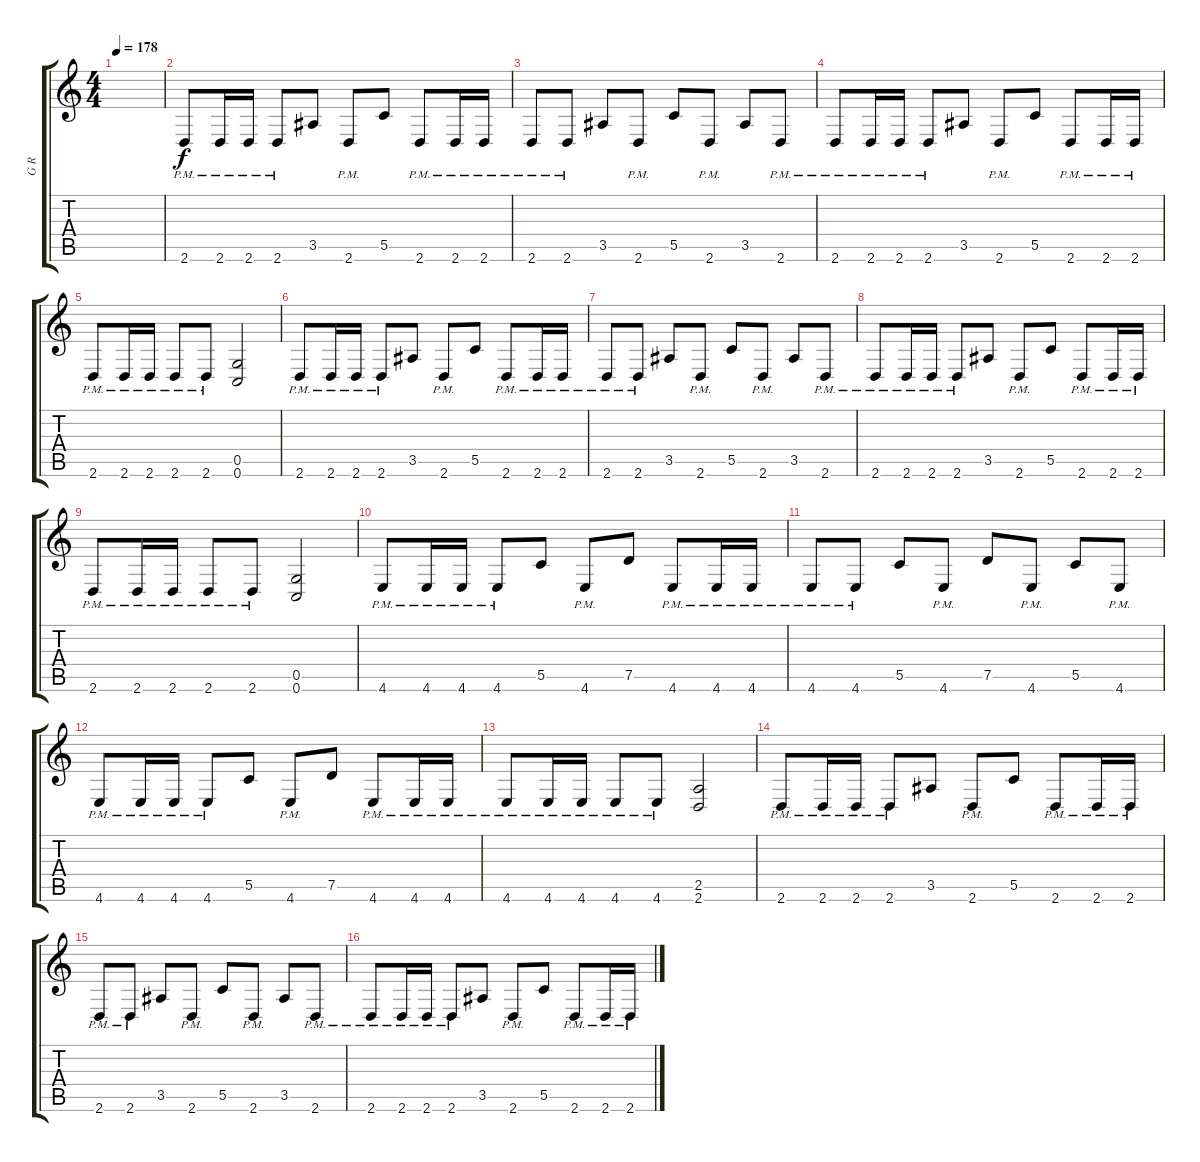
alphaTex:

\track ("G R" "G R") {instrument overdrivenguitar}
\staff {score tabs}
\tuning (D4 A3 F3 C3 G2 C2) {hide}
\ts (4 4)
\tempo 178
\clef g2
\ks c
|
2.6{pm}.8 2.6{pm}.16 2.6{pm}.16 2.6{pm}.8 3.5.8 2.6{pm}.8 5.5.8 2.6{pm}.8 2.6{pm}.16 2.6{pm}.16 |
2.6{pm}.8 2.6{pm}.8 3.5.8 2.6{pm}.8 5.5.8 2.6{pm}.8 3.5.8 2.6{pm}.8 |
2.6{pm}.8 2.6{pm}.16 2.6{pm}.16 2.6{pm}.8 3.5.8 2.6{pm}.8 5.5.8 2.6{pm}.8 2.6{pm}.16 2.6{pm}.16 |
2.6{pm}.8 2.6{pm}.16 2.6{pm}.16 2.6{pm}.8 2.6{pm}.8 (0.5 0.6).2 |
2.6{pm}.8 2.6{pm}.16 2.6{pm}.16 2.6{pm}.8 3.5.8 2.6{pm}.8 5.5.8 2.6{pm}.8 2.6{pm}.16 2.6{pm}.16 |
2.6{pm}.8 2.6{pm}.8 3.5.8 2.6{pm}.8 5.5.8 2.6{pm}.8 3.5.8 2.6{pm}.8 |
2.6{pm}.8 2.6{pm}.16 2.6{pm}.16 2.6{pm}.8 3.5.8 2.6{pm}.8 5.5.8 2.6{pm}.8 2.6{pm}.16 2.6{pm}.16 |
2.6{pm}.8 2.6{pm}.16 2.6{pm}.16 2.6{pm}.8 2.6{pm}.8 (0.5 0.6).2 |
4.6{pm}.8 4.6{pm}.16 4.6{pm}.16 4.6{pm}.8 5.5.8 4.6{pm}.8 7.5.8 4.6{pm}.8 4.6{pm}.16 4.6{pm}.16 |
4.6{pm}.8 4.6{pm}.8 5.5.8 4.6{pm}.8 7.5.8 4.6{pm}.8 5.5.8 4.6{pm}.8 |
4.6{pm}.8 4.6{pm}.16 4.6{pm}.16 4.6{pm}.8 5.5.8 4.6{pm}.8 7.5.8 4.6{pm}.8 4.6{pm}.16 4.6{pm}.16 |
4.6{pm}.8 4.6{pm}.16 4.6{pm}.16 4.6{pm}.8 4.6{pm}.8 (2.5 2.6).2 |
2.6{pm}.8 2.6{pm}.16 2.6{pm}.16 2.6{pm}.8 3.5.8 2.6{pm}.8 5.5.8 2.6{pm}.8 2.6{pm}.16 2.6{pm}.16 |
2.6{pm}.8 2.6{pm}.8 3.5.8 2.6{pm}.8 5.5.8 2.6{pm}.8 3.5.8 2.6{pm}.8 |
2.6{pm}.8 2.6{pm}.16 2.6{pm}.16 2.6{pm}.8 3.5.8 2.6{pm}.8 5.5.8 2.6{pm}.8 2.6{pm}.16 2.6{pm}.16
